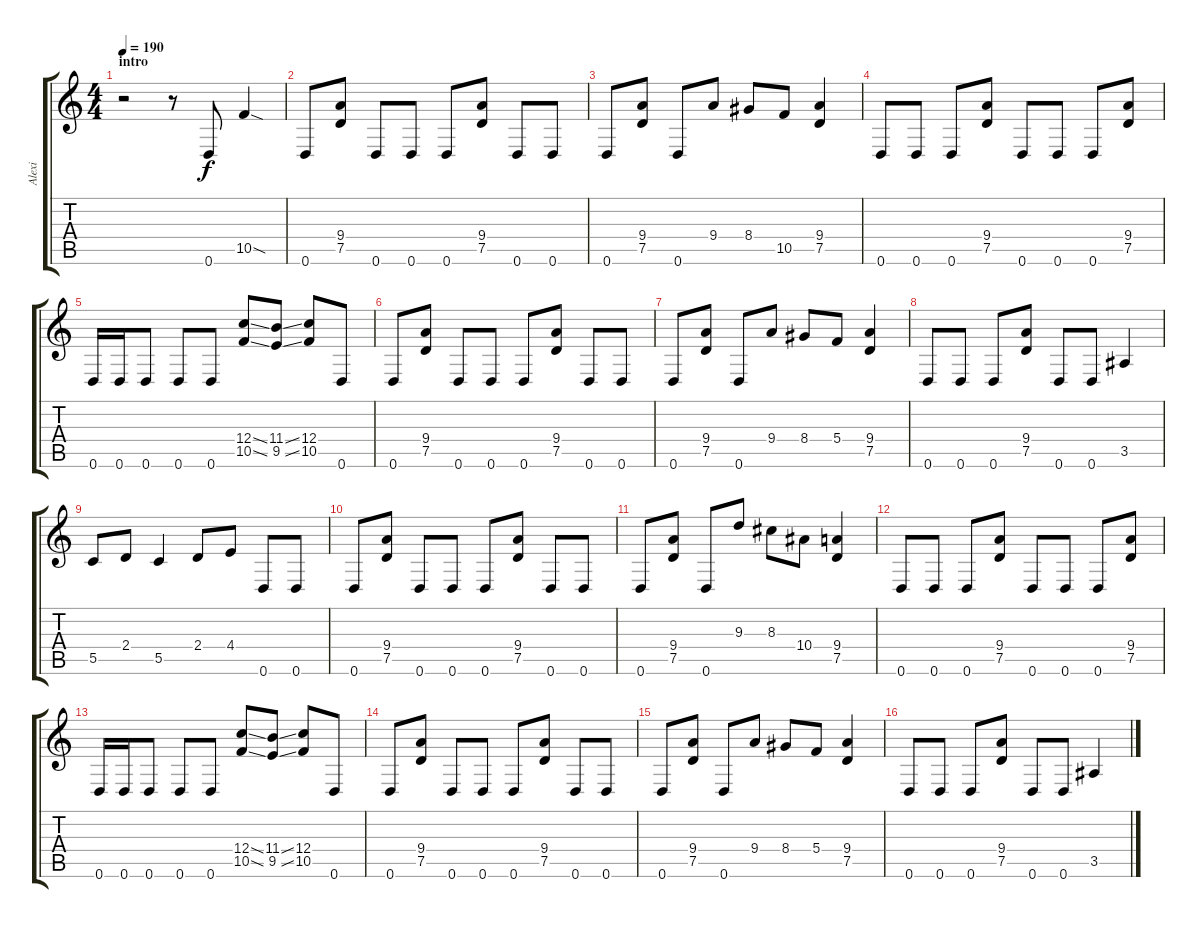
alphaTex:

\track ("Alexi" "Alexi") {instrument distortionguitar}
\staff {score tabs}
\tuning (D4 A3 F3 C3 G2 D2) {hide}
\ts (4 4)
\section ("" "intro")
\tempo 190
\clef g2
\ks c
r.2{dy f instrument distortionguitar} r.8 0.6.8 10.5{sod}.4 |
0.6.8 (9.4 7.5).8 0.6.8 0.6.8 0.6.8 (9.4 7.5).8 0.6.8 0.6.8 |
0.6.8 (9.4 7.5).8 0.6.8 9.4.8 8.4.8 10.5.8 (9.4 7.5).4 |
0.6.8 0.6.8 0.6.8 (9.4 7.5).8 0.6.8 0.6.8 0.6.8 (9.4 7.5).8 |
0.6.16 0.6.16 0.6.8 0.6.8 0.6.8 (12.4{ss} 10.5{ss}).8 (11.4{ss} 9.5{ss}).8 (12.4 10.5).8 0.6.8 |
0.6.8 (9.4 7.5).8 0.6.8 0.6.8 0.6.8 (9.4 7.5).8 0.6.8 0.6.8 |
0.6.8 (9.4 7.5).8 0.6.8 9.4.8 8.4.8 5.4.8 (9.4 7.5).4 |
0.6.8 0.6.8 0.6.8 (9.4 7.5).8 0.6.8 0.6.8 3.5.4 |
5.5.8 2.4.8 5.5.4 2.4.8 4.4.8 0.6.8 0.6.8 |
0.6.8 (9.4 7.5).8 0.6.8 0.6.8 0.6.8 (9.4 7.5).8 0.6.8 0.6.8 |
0.6.8 (9.4 7.5).8 0.6.8 9.3.8 8.3.8 10.4.8 (9.4 7.5).4 |
0.6.8 0.6.8 0.6.8 (9.4 7.5).8 0.6.8 0.6.8 0.6.8 (9.4 7.5).8 |
0.6.16 0.6.16 0.6.8 0.6.8 0.6.8 (12.4{ss} 10.5{ss}).8 (11.4{ss} 9.5{ss}).8 (12.4 10.5).8 0.6.8 |
0.6.8 (9.4 7.5).8 0.6.8 0.6.8 0.6.8 (9.4 7.5).8 0.6.8 0.6.8 |
0.6.8 (9.4 7.5).8 0.6.8 9.4.8 8.4.8 5.4.8 (9.4 7.5).4 |
0.6.8 0.6.8 0.6.8 (9.4 7.5).8 0.6.8 0.6.8 3.5.4
